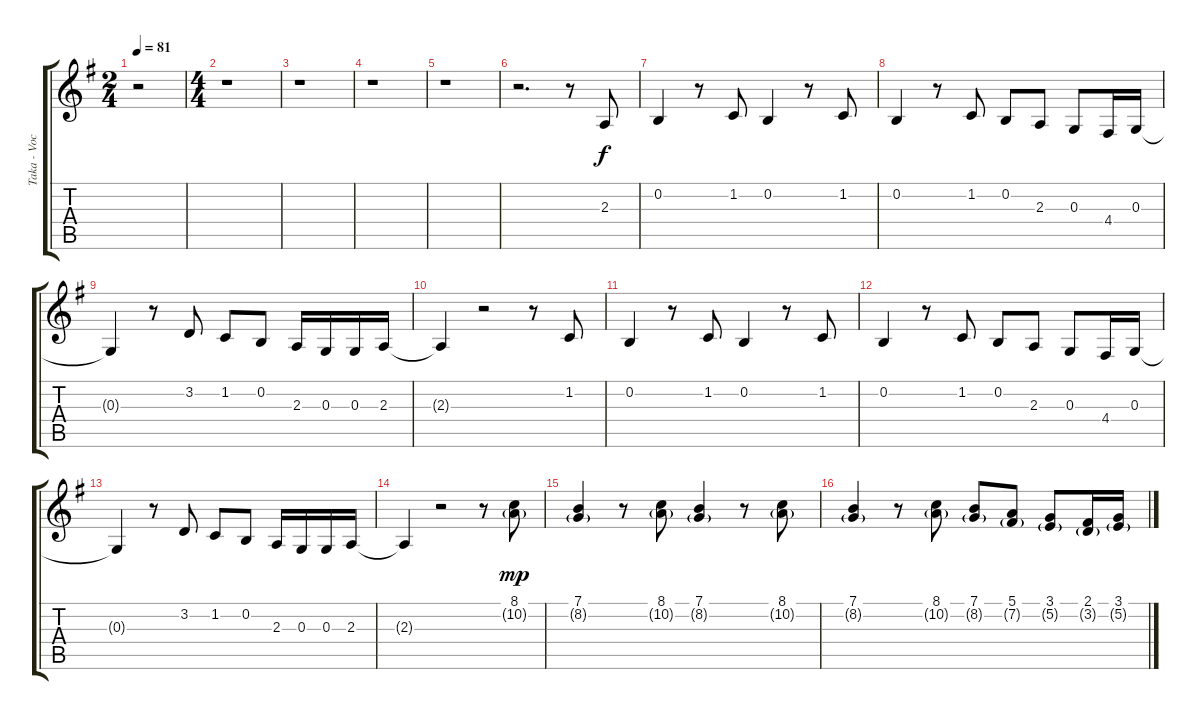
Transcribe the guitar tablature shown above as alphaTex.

\track ("Taka - Vocals" "Taka - Voc") {instrument lead1square}
\staff {score tabs}
\tuning (E4 B3 G3 D3 A2 E2) {hide}
\ts (2 4)
\tempo 81
\clef g2
\ks g
r.2{dy f instrument lead1square} |
\ts (4 4)
r.1 |
r.1 |
r.1 |
r.1 |
r.2{d} r.8 2.3.8 |
0.2.4 r.8 1.2.8 0.2.4 r.8 1.2.8 |
0.2.4 r.8 1.2.8 0.2.8 2.3.8 0.3.8 4.4.16 0.3.16 |
0.3{t}.4 r.8 3.2.8 1.2.8 0.2.8 2.3.16 0.3.16 0.3.16 2.3.16 |
2.3{t}.4 r.2 r.8 1.2.8 |
0.2.4 r.8 1.2.8 0.2.4 r.8 1.2.8 |
0.2.4 r.8 1.2.8 0.2.8 2.3.8 0.3.8 4.4.16 0.3.16 |
0.3{t}.4 r.8 3.2.8 1.2.8 0.2.8 2.3.16 0.3.16 0.3.16 2.3.16 |
2.3{t}.4 r.2 r.8 (8.1 10.2{g}).8{dy mp} |
(7.1 8.2{g}).4 r.8 (8.1 10.2{g}).8 (7.1 8.2{g}).4 r.8 (8.1 10.2{g}).8 |
(7.1 8.2{g}).4 r.8 (8.1 10.2{g}).8 (7.1 8.2{g}).8 (5.1 7.2{g}).8 (3.1 5.2{g}).8 (2.1 3.2{g}).16 (3.1 5.2{g}).16
